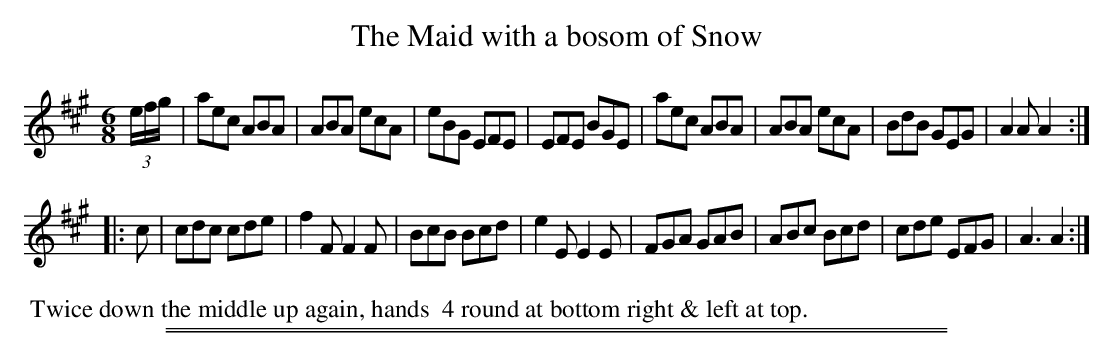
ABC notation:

X:1
T: The Maid with a bosom of Snow
M: 6/8
L: 1/8
K: A
(3e/f/g/ |\
aec ABA | ABA ecA | eBG EFE | EFE BGE |\
aec ABA | ABA ecA | BdB GEG | A2A A2 :|
|: c |\
cdc cde | f2F F2F | BcB Bcd | e2E E2E |\
FGA GAB | ABc Bcd | cde EFG | A3  A2 :|
